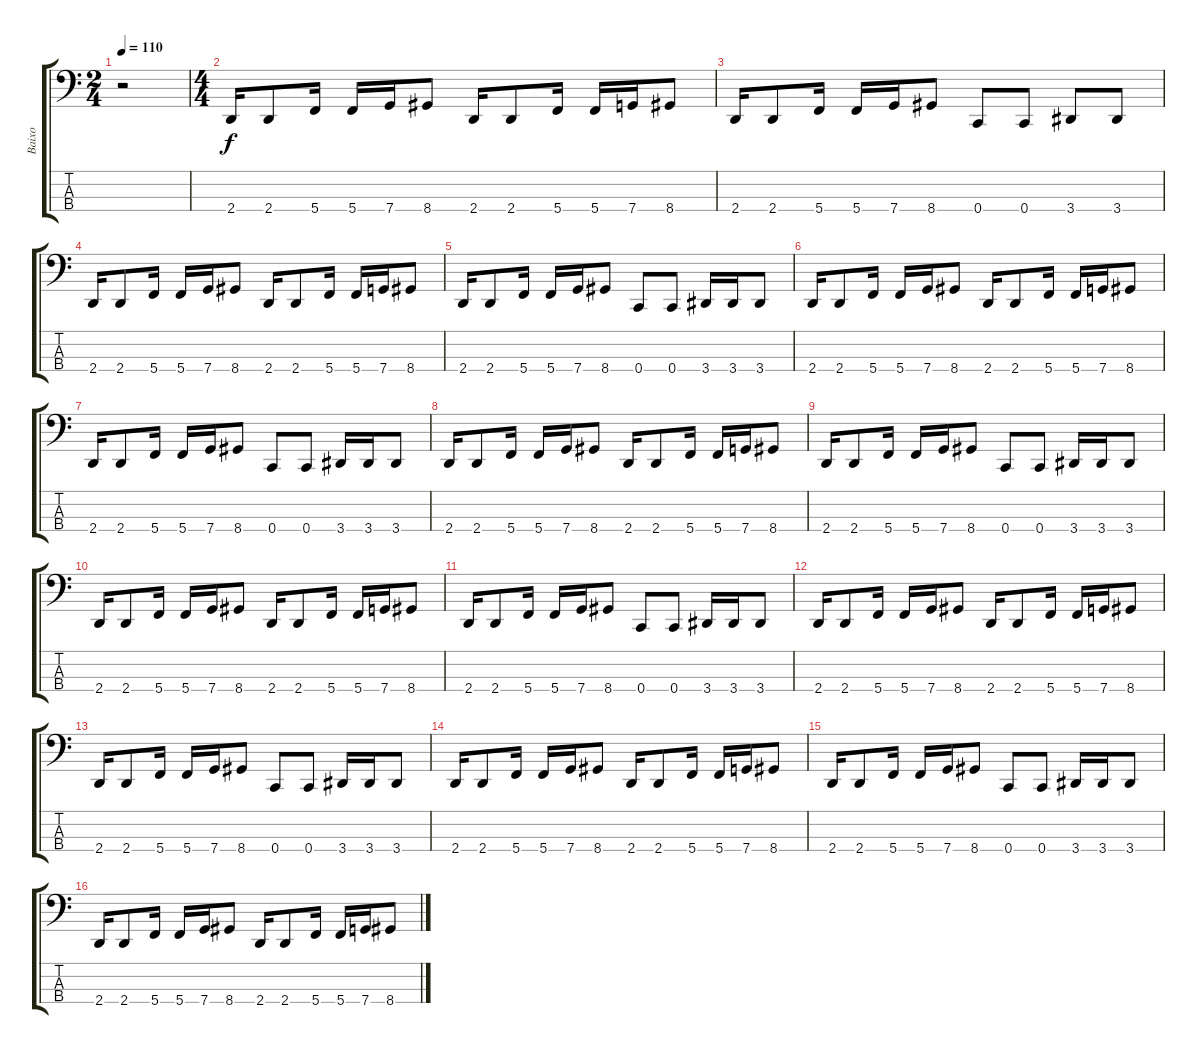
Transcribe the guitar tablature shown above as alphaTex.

\track ("Baixo" "Baixo") {instrument electricbasspick}
\staff {score tabs}
\tuning (F2 C2 G1 C1) {hide}
\ts (2 4)
\tempo 110
\clef f4
\ks c
r.2{dy f instrument electricbasspick} |
\ts (4 4)
2.4.16 2.4.8 5.4.16 5.4.16 7.4.16 8.4.8 2.4.16 2.4.8 5.4.16 5.4.16 7.4.16 8.4.8 |
2.4.16 2.4.8 5.4.16 5.4.16 7.4.16 8.4.8 0.4.8 0.4.8 3.4.8 3.4.8 |
2.4.16 2.4.8 5.4.16 5.4.16 7.4.16 8.4.8 2.4.16 2.4.8 5.4.16 5.4.16 7.4.16 8.4.8 |
2.4.16 2.4.8 5.4.16 5.4.16 7.4.16 8.4.8 0.4.8 0.4.8 3.4.16 3.4.16 3.4.8 |
2.4.16 2.4.8 5.4.16 5.4.16 7.4.16 8.4.8 2.4.16 2.4.8 5.4.16 5.4.16 7.4.16 8.4.8 |
2.4.16 2.4.8 5.4.16 5.4.16 7.4.16 8.4.8 0.4.8 0.4.8 3.4.16 3.4.16 3.4.8 |
2.4.16 2.4.8 5.4.16 5.4.16 7.4.16 8.4.8 2.4.16 2.4.8 5.4.16 5.4.16 7.4.16 8.4.8 |
2.4.16 2.4.8 5.4.16 5.4.16 7.4.16 8.4.8 0.4.8 0.4.8 3.4.16 3.4.16 3.4.8 |
2.4.16 2.4.8 5.4.16 5.4.16 7.4.16 8.4.8 2.4.16 2.4.8 5.4.16 5.4.16 7.4.16 8.4.8 |
2.4.16 2.4.8 5.4.16 5.4.16 7.4.16 8.4.8 0.4.8 0.4.8 3.4.16 3.4.16 3.4.8 |
2.4.16 2.4.8 5.4.16 5.4.16 7.4.16 8.4.8 2.4.16 2.4.8 5.4.16 5.4.16 7.4.16 8.4.8 |
2.4.16 2.4.8 5.4.16 5.4.16 7.4.16 8.4.8 0.4.8 0.4.8 3.4.16 3.4.16 3.4.8 |
2.4.16 2.4.8 5.4.16 5.4.16 7.4.16 8.4.8 2.4.16 2.4.8 5.4.16 5.4.16 7.4.16 8.4.8 |
2.4.16 2.4.8 5.4.16 5.4.16 7.4.16 8.4.8 0.4.8 0.4.8 3.4.16 3.4.16 3.4.8 |
2.4.16 2.4.8 5.4.16 5.4.16 7.4.16 8.4.8 2.4.16 2.4.8 5.4.16 5.4.16 7.4.16 8.4.8
